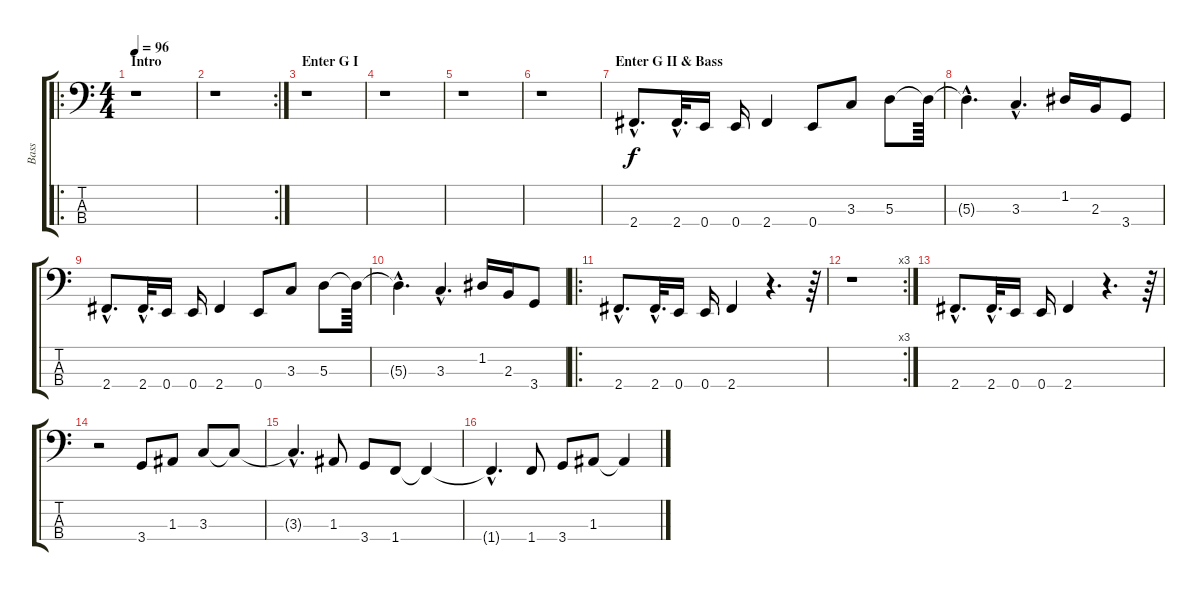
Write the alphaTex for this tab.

\track ("Bass" "Bass") {instrument electricbasspick}
\staff {score tabs}
\tuning (G2 D2 A1 E1) {hide}
\ro
\ts (4 4)
\section ("" "Intro")
\tempo 96
\clef f4
\ks c
r.1{dy f instrument electricbasspick} |
\rc 2
r.1 |
\section ("" "Enter G I")
r.1 |
r.1 |
r.1 |
r.1 |
\section ("" "Enter G II & Bass")
2.4{hac}.8{d} 2.4{hac}.32{d} 0.4.16 0.4.16 2.4.4 0.4.8 3.3.8 5.3.8 5.3{t}.64 |
5.3{hac t}.4{d} 3.3{hac}.4{d} 1.2.16 2.3.16 3.4.8 |
2.4{hac}.8{d} 2.4{hac}.32{d} 0.4.16 0.4.16 2.4.4 0.4.8 3.3.8 5.3.8 5.3{t}.64 |
5.3{hac t}.4{d} 3.3{hac}.4{d} 1.2.16 2.3.16 3.4.8 |
\ro
2.4{hac}.8{d} 2.4{hac}.32{d} 0.4.16 0.4.16 2.4.4 r.4{d} r.64 |
\rc 3
r.1 |
2.4{hac}.8{d} 2.4{hac}.32{d} 0.4.16 0.4.16 2.4.4 r.4{d} r.64 |
r.2 3.4.8 1.3.8 3.3.8 3.3{t}.8 |
3.3{hac t}.4{d} 1.3.8 3.4.8 1.4.8 1.4{t}.4 |
1.4{hac t}.4{d} 1.4.8 3.4.8 1.3.8 1.3{t}.4
